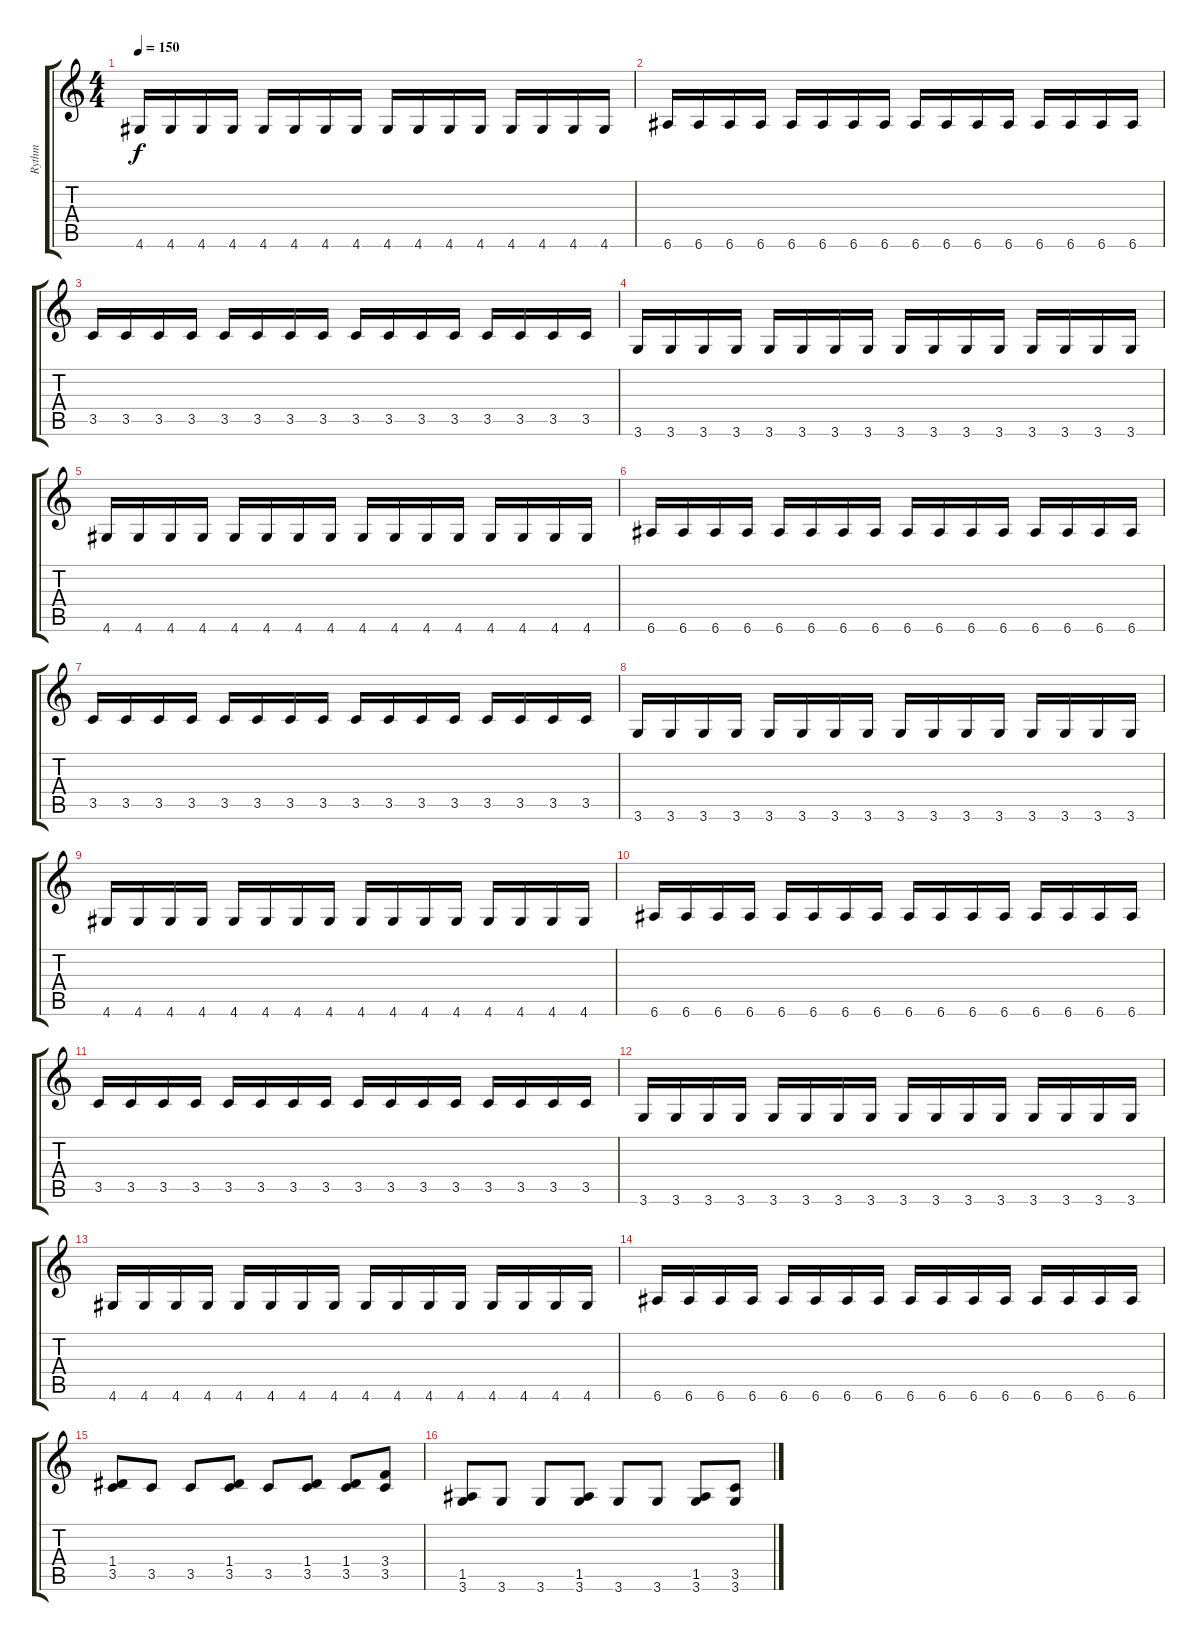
\track ("Rythm" "Rythm") {instrument distortionguitar}
\staff {score tabs}
\tuning (E4 B3 G3 D3 A2 E2) {hide}
\ts (4 4)
\tempo 150
\clef g2
\ks c
4.6.16{dy f} 4.6.16 4.6.16 4.6.16 4.6.16 4.6.16 4.6.16 4.6.16 4.6.16 4.6.16 4.6.16 4.6.16 4.6.16 4.6.16 4.6.16 4.6.16 |
6.6.16 6.6.16 6.6.16 6.6.16 6.6.16 6.6.16 6.6.16 6.6.16 6.6.16 6.6.16 6.6.16 6.6.16 6.6.16 6.6.16 6.6.16 6.6.16 |
3.5.16 3.5.16 3.5.16 3.5.16 3.5.16 3.5.16 3.5.16 3.5.16 3.5.16 3.5.16 3.5.16 3.5.16 3.5.16 3.5.16 3.5.16 3.5.16 |
3.6.16 3.6.16 3.6.16 3.6.16 3.6.16 3.6.16 3.6.16 3.6.16 3.6.16 3.6.16 3.6.16 3.6.16 3.6.16 3.6.16 3.6.16 3.6.16 |
4.6.16 4.6.16 4.6.16 4.6.16 4.6.16 4.6.16 4.6.16 4.6.16 4.6.16 4.6.16 4.6.16 4.6.16 4.6.16 4.6.16 4.6.16 4.6.16 |
6.6.16 6.6.16 6.6.16 6.6.16 6.6.16 6.6.16 6.6.16 6.6.16 6.6.16 6.6.16 6.6.16 6.6.16 6.6.16 6.6.16 6.6.16 6.6.16 |
3.5.16 3.5.16 3.5.16 3.5.16 3.5.16 3.5.16 3.5.16 3.5.16 3.5.16 3.5.16 3.5.16 3.5.16 3.5.16 3.5.16 3.5.16 3.5.16 |
3.6.16 3.6.16 3.6.16 3.6.16 3.6.16 3.6.16 3.6.16 3.6.16 3.6.16 3.6.16 3.6.16 3.6.16 3.6.16 3.6.16 3.6.16 3.6.16 |
4.6.16 4.6.16 4.6.16 4.6.16 4.6.16 4.6.16 4.6.16 4.6.16 4.6.16 4.6.16 4.6.16 4.6.16 4.6.16 4.6.16 4.6.16 4.6.16 |
6.6.16 6.6.16 6.6.16 6.6.16 6.6.16 6.6.16 6.6.16 6.6.16 6.6.16 6.6.16 6.6.16 6.6.16 6.6.16 6.6.16 6.6.16 6.6.16 |
3.5.16 3.5.16 3.5.16 3.5.16 3.5.16 3.5.16 3.5.16 3.5.16 3.5.16 3.5.16 3.5.16 3.5.16 3.5.16 3.5.16 3.5.16 3.5.16 |
3.6.16 3.6.16 3.6.16 3.6.16 3.6.16 3.6.16 3.6.16 3.6.16 3.6.16 3.6.16 3.6.16 3.6.16 3.6.16 3.6.16 3.6.16 3.6.16 |
4.6.16 4.6.16 4.6.16 4.6.16 4.6.16 4.6.16 4.6.16 4.6.16 4.6.16 4.6.16 4.6.16 4.6.16 4.6.16 4.6.16 4.6.16 4.6.16 |
6.6.16 6.6.16 6.6.16 6.6.16 6.6.16 6.6.16 6.6.16 6.6.16 6.6.16 6.6.16 6.6.16 6.6.16 6.6.16 6.6.16 6.6.16 6.6.16 |
(1.4 3.5).8 3.5.8 3.5.8 (1.4 3.5).8 3.5.8 (1.4 3.5).8 (1.4 3.5).8 (3.4 3.5).8 |
(1.5 3.6).8 3.6.8 3.6.8 (1.5 3.6).8 3.6.8 3.6.8 (1.5 3.6).8 (3.5 3.6).8
